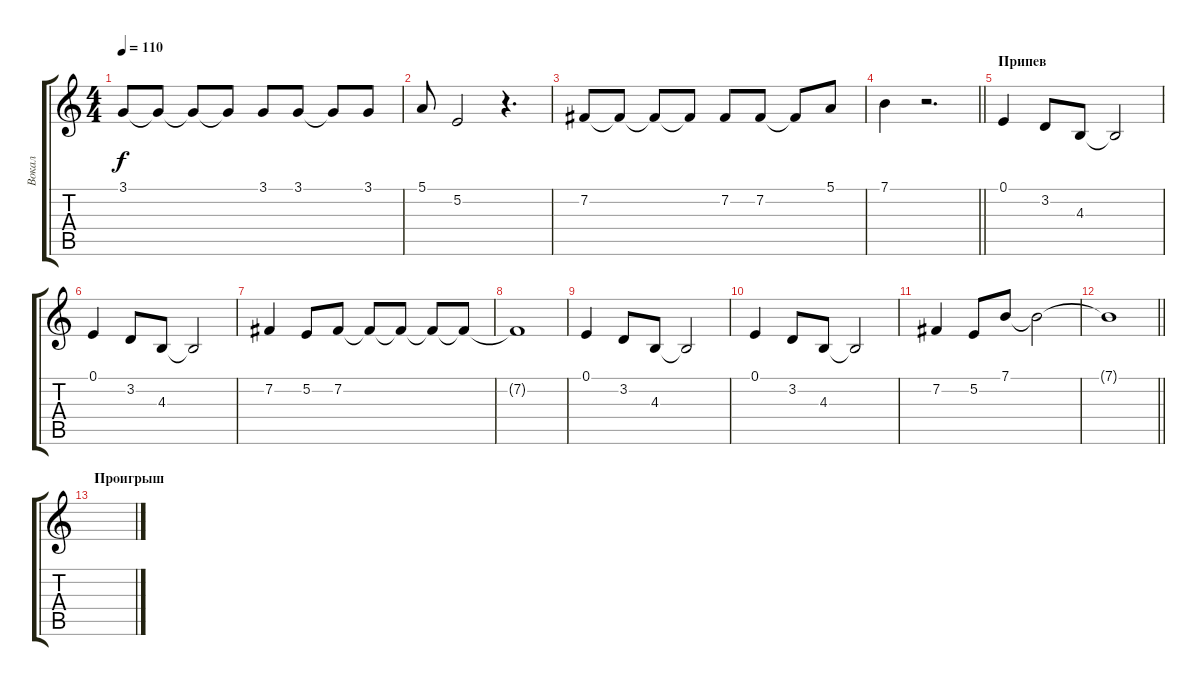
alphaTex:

\track ("Вокал" "Вокал") {instrument altosax}
\staff {score tabs}
\tuning (E4 B3 G3 D3 A2 E2) {hide}
\ts (4 4)
\tempo 110
\clef g2
\ks c
3.1.8{dy f} 3.1{t}.8 3.1{t}.8 3.1{t}.8 3.1.8 3.1.8 3.1{t}.8 3.1.8 |
5.1.8 5.2.2 r.4{d} |
7.2.8 7.2{t}.8 7.2{t}.8 7.2{t}.8 7.2.8 7.2.8 7.2{t}.8 5.1.8 |
\barLineRight lightlight
7.1.4 r.2{d} |
\section ("" "Припев")
0.1.4 3.2.8 4.3.8 4.3{t}.2 |
0.1.4 3.2.8 4.3.8 4.3{t}.2 |
7.2.4 5.2.8 7.2.8 7.2{t}.8 7.2{t}.8 7.2{t}.8 7.2{t}.8 |
7.2{t}.1 |
0.1.4 3.2.8 4.3.8 4.3{t}.2 |
0.1.4 3.2.8 4.3.8 4.3{t}.2 |
7.2.4 5.2.8 7.1.8 7.1{t}.2 |
\barLineRight lightlight
7.1{t}.1 |
\section ("" "Проигрыш")
